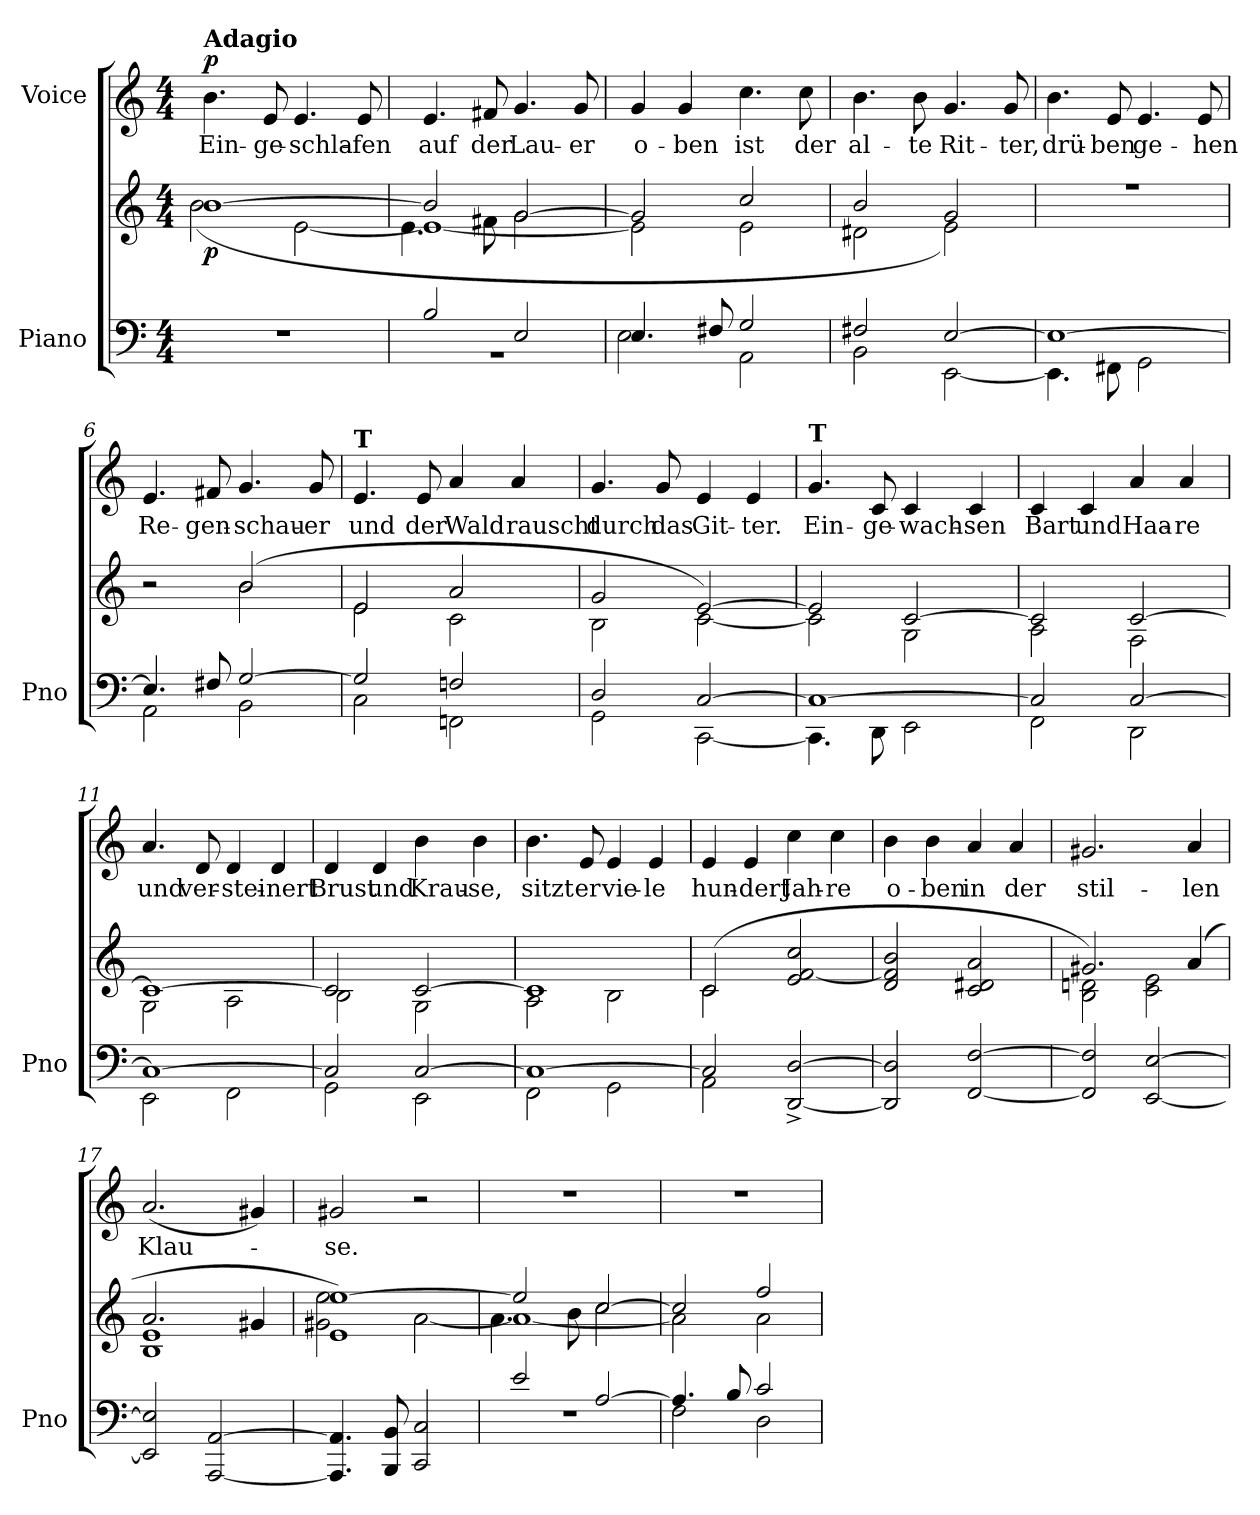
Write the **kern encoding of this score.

**kern	**kern	**dynam	**kern	**text	**dynam
*part2	*part2	*part2	*part1	*part1	*part1
*staff3	*staff2	*staff2/3	*staff1	*staff1	*staff1
*I"Piano	*	*	*I"Voice	*	*
*I'Pno	*	*	*	*	*
*clefF4	*clefG2	*	*clefG2	*	*
*k[]	*k[]	*	*k[]	*	*
*M4/4	*M4/4	*	*M4/4	*	*
=1	=1	=1	=1	=1	=1
*	*^	*	*	*	*
!	!	!	!	!LO:TX:a:B:t=Adagio	!	!
!	!	!	!LO:DY:b	!	!LO:LY:b	!LO:DY:a
1r	[1b	(>2b\	p	4.b\	Ein-	p
!	!	!	!	!	!LO:LY:b	!
.	.	.	.	8e/	-ge-	.
!	!	!	!	!	!LO:LY:b	!
.	.	[2e\	.	4.e/	-schla-	.
!	!	!	!	!	!LO:LY:b	!
.	.	.	.	8e/	-fen	.
=2	=2	=2	=2	=2	=2	=2
*^	*	*^	*	*	*	*
!	!	!	!	!	!	!	!LO:LY:b	!
2B/	1r	2b/]	1e_	4.e\	.	4.e/	auf	.
!	!	!	!	!	!	!	!LO:LY:b	!
.	.	.	.	8f#X\	.	8f#X/	der	.
!	!	!	!	!	!	!	!LO:LY:b	!
2E/	.	[2g/	.	2g\	.	4.g/	Lau-	.
!	!	!	!	!	!	!	!LO:LY:b	!
.	.	.	.	.	.	8g/	-er	.
*	*	*	*v	*v	*	*	*	*
=3	=3	=3	=3	=3	=3	=3	=3
!	!	!	!	!	!	!LO:LY:b	!
4.E/	2E\	2g/]	2e\]	.	4g/	o-	.
!	!	!	!	!	!	!LO:LY:b	!
.	.	.	.	.	4g/	-ben	.
8F#X/	.	.	.	.	.	.	.
!	!	!	!	!	!	!LO:LY:b	!
2G/	2AA\	2cc/	2e\	.	4.cc\	ist	.
!	!	!	!	!	!	!LO:LY:b	!
.	.	.	.	.	8cc\	der	.
=4	=4	=4	=4	=4	=4	=4	=4
!	!	!	!	!	!	!LO:LY:b	!
2F#X/	2BB\	2b/	2d#X\	.	4.b\	al-	.
!	!	!	!	!	!	!LO:LY:b	!
.	.	.	.	.	8b\	-te	.
!	!	!	!	!	!	!LO:LY:b	!
[2E/	[2EE\	2g/	2e\)	.	4.g/	Rit-	.
!	!	!	!	!	!	!LO:LY:b	!
.	.	.	.	.	8g/	-ter,	.
=5	=5	=5	=5	=5	=5	=5	=5
!	!	!	!	!	!	!LO:LY:b	!
1E_	4.EE\]	1r	1rcyy	.	4.b\	drü-	.
!	!	!	!	!	!	!LO:LY:b	!
.	8FF#X\	.	.	.	8e/	-ben	.
!	!	!	!	!	!	!LO:LY:b	!
.	2GG\	.	.	.	4.e/	ge-	.
!	!	!	!	!	!	!LO:LY:b	!
.	.	.	.	.	8e/	-hen	.
!!LO:LB:g=z
=6	=6	=6	=6	=6	=6	=6	=6
!	!	!	!	!	!	!LO:LY:b	!
4.E/]	2AA\	2r	2ryy	.	4.e/	Re-	.
!	!	!	!	!	!	!LO:LY:b	!
8F#X/	.	.	.	.	8f#X/	-gen-	.
!	!	!	!	!	!	!LO:LY:b	!
[2G/	2BB\	(>2b/	2b\	.	4.g/	-schau-	.
!	!	!	!	!	!	!LO:LY:b	!
.	.	.	.	.	8g/	-er	.
=7	=7	=7	=7	=7	=7	=7	=7
!	!	!	!	!	!LO:TX:a:B:t=T	!	!
!	!	!	!	!	!	!LO:LY:b	!
2G/]	2C\	2e/	2e\	.	4.e/	und	.
!	!	!	!	!	!	!LO:LY:b	!
.	.	.	.	.	8e/	der	.
!	!	!	!	!	!	!LO:LY:b	!
2Fn/	2FFn\	2a/	2c\	.	4a/	Wald	.
!	!	!	!	!	!	!LO:LY:b	!
.	.	.	.	.	4a/	rauscht	.
=8	=8	=8	=8	=8	=8	=8	=8
!	!	!	!	!	!	!LO:LY:b	!
2D/	2GG\	2g/	2B\	.	4.g/	durch	.
!	!	!	!	!	!	!LO:LY:b	!
.	.	.	.	.	8g/	das	.
!	!	!	!	!	!	!LO:LY:b	!
[2C/	[2CC\	[2e/)	[2c\	.	4e/	Git-	.
!	!	!	!	!	!	!LO:LY:b	!
.	.	.	.	.	4eZ/	-ter.	.
=9	=9	=9	=9	=9	=9	=9	=9
!	!	!	!	!	!LO:TX:a:B:t=T	!	!
!	!	!	!	!	!	!LO:LY:b	!
1C_	4.CC\]	2e/]	2c\]	.	4.g/	Ein-	.
!	!	!	!	!	!	!LO:LY:b	!
.	8DD\	.	.	.	8c/	-ge-	.
!	!	!	!	!	!	!LO:LY:b	!
.	2EE\	[2c/	2G\	.	4c/	-wach-	.
!	!	!	!	!	!	!LO:LY:b	!
.	.	.	.	.	4c/	-sen	.
=10	=10	=10	=10	=10	=10	=10	=10
!	!	!	!	!	!	!LO:LY:b	!
2C/]	2FF\	2c/]	2A\	.	4c/	Bart	.
!	!	!	!	!	!	!LO:LY:b	!
.	.	.	.	.	4c/	und	.
!	!	!	!	!	!	!LO:LY:b	!
[2C/	2DD\	[2c/	2F\	.	4a/	Haa-	.
!	!	!	!	!	!	!LO:LY:b	!
.	.	.	.	.	4a/	-re	.
!!LO:LB:g=z
=11	=11	=11	=11	=11	=11	=11	=11
!	!	!	!	!	!	!LO:LY:b	!
1C_	2EE\	1c_	2G\	.	4.a/	und	.
!	!	!	!	!	!	!LO:LY:b	!
.	.	.	.	.	8d/	ver-	.
!	!	!	!	!	!	!LO:LY:b	!
.	2FF\	.	2A\	.	4d/	-stei-	.
!	!	!	!	!	!	!LO:LY:b	!
.	.	.	.	.	4d/	-nert	.
=12	=12	=12	=12	=12	=12	=12	=12
!	!	!	!	!	!	!LO:LY:b	!
2C/]	2GG\	2c/]	2B\	.	4d/	Brust	.
!	!	!	!	!	!	!LO:LY:b	!
.	.	.	.	.	4d/	und	.
!	!	!	!	!	!	!LO:LY:b	!
[2C/	2EE\	[2c/	2G\	.	4b\	Krau-	.
!	!	!	!	!	!	!LO:LY:b	!
.	.	.	.	.	4b\	-se,	.
=13	=13	=13	=13	=13	=13	=13	=13
!	!	!	!	!	!	!LO:LY:b	!
1C_	2FF\	1c]	2A\	.	4.b\	sitzt	.
!	!	!	!	!	!	!LO:LY:b	!
.	.	.	.	.	8e/	er	.
!	!	!	!	!	!	!LO:LY:b	!
.	2GG\	.	2B\	.	4e/	vie-	.
!	!	!	!	!	!	!LO:LY:b	!
.	.	.	.	.	4e/	-le	.
=14	=14	=14	=14	=14	=14	=14	=14
!	!	!	!	!	!	!LO:LY:b	!
2C/]	2AA\	(>2c/	2c\	.	4e/	hun-	.
!	!	!	!	!	!	!LO:LY:b	!
.	.	.	.	.	4e/	-dert	.
!	!	!	!	!	!	!LO:LY:b	!
[2DD/^ [2D/^	2ryy	2e/ [2f/ 2cc/	2reyy	.	4cc\	Jah-	.
!	!	!	!	!	!	!LO:LY:b	!
.	.	.	.	.	4cc\	-re	.
*v	*v	*	*	*	*	*	*
=15	=15	=15	=15	=15	=15	=15
!	!	!	!	!	!LO:LY:b	!
2DD/] 2D/]	2d/ 2f/] 2b/	1rFyy	.	4b\	o-	.
!	!	!	!	!	!LO:LY:b	!
.	.	.	.	4b\	-ben	.
!	!	!	!	!	!LO:LY:b	!
[2FF/ [2F/	2c/ 2d#X/ 2a/	.	.	4a/	in	.
!	!	!	!	!	!LO:LY:b	!
.	.	.	.	4a/	der	.
=16	=16	=16	=16	=16	=16	=16
!	!	!	!	!	!LO:LY:b	!
2FF/] 2F/]	2.g#X/)	2B\ 2dn\	.	2.g#X/	stil-	.
[2EE/ [2E/	.	2c\ 2e\	.	.	.	.
!	!	!	!	!	!LO:LY:b	!
.	(>4a/	.	.	4a/	-len	.
!!LO:LB:g=z
=17	=17	=17	=17	=17	=17	=17
!	!	!	!	!	!LO:LY:b	!
2EE/] 2E/]	2.a/	1B 1e	.	(<2.a/	Klau-	.
[2AAA/ [2AA/	.	.	.	.	.	.
.	4g#X/	.	.	4g#X/)	.	.
=18	=18	=18	=18	=18	=18	=18
!	!	!	!	!	!LO:LY:b	!
4.AAA/] 4.AA/]	1e [1ee)	2g#X\ 2ee\	.	2g#X/	-se.	.
8BBB/ 8BB/	.	.	.	.	.	.
2CC/ 2C/	.	[2a\	.	2r	.	.
=19	=19	=19	=19	=19	=19	=19
*^	*	*^	*	*	*	*
2e/	1rF	2ee/]	1a_	4.a\	.	1r	.	.
.	.	.	.	8b\	.	.	.	.
[2A/	.	[2cc/	.	2cc\	.	.	.	.
*	*	*	*v	*v	*	*	*	*
=20	=20	=20	=20	=20	=20	=20	=20
4.A/]	2F\	2cc/]	2a\]	.	1r	.	.
8B/	.	.	.	.	.	.	.
2c/	2D\	2ff/	2a\	.	.	.	.
*v	*v	*	*	*	*	*	*
*	*v	*v	*	*	*	*
=	=	=	=	=	=
*-	*-	*-	*-	*-	*-
